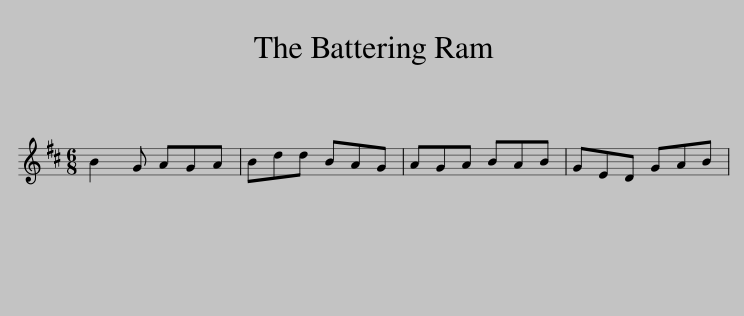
X:1
L:1/8
M:6/8
I:linebreak $
K:D
V:1 treble
V:1
 B2 G AGA | Bdd BAG | AGA BAB | GED GAB | %4
